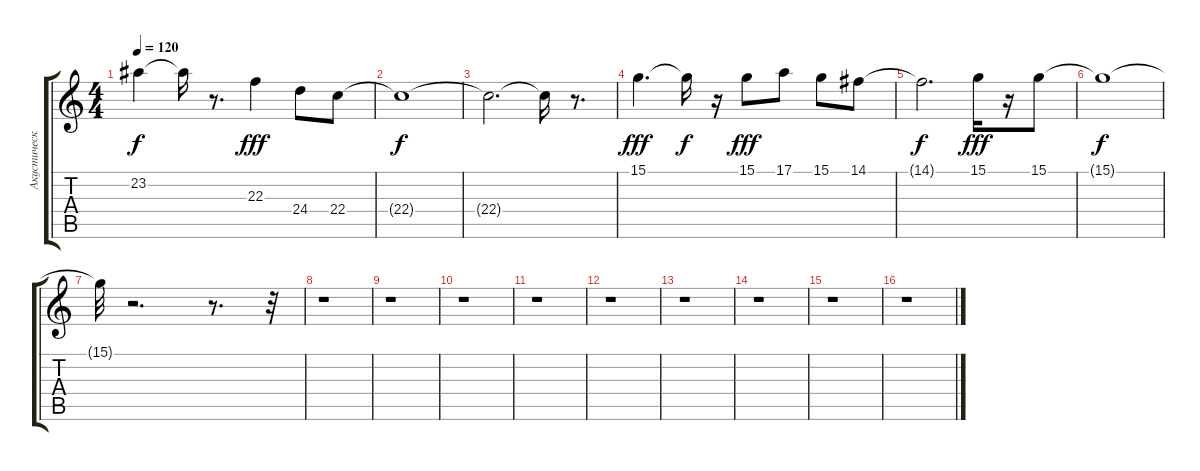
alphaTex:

\track ("Акустический Гранд Роял" "Акустическ") {instrument acousticgrandpiano}
\staff {score tabs}
\tuning (E4 B3 G3 D3 A2 E2) {hide}
\ts (4 4)
\tempo 120
\clef g2
\ks c
23.2{t}.4{dy f} 23.2{t}.16 r.8{d} 22.3.4{dy fff} 24.4.8 22.4.8 |
22.4{t}.1{dy f} |
22.4{t}.2{d} 22.4{t}.16 r.8{d} |
15.1.4{d dy fff} 15.1{t}.16{dy f} r.16 15.1.8{dy fff} 17.1.8 15.1.8 14.1.8 |
14.1{t}.2{d dy f} 15.1.16{dy fff} r.16 15.1.8 |
15.1{t}.1{dy f} |
15.1{t}.32 r.2{d} r.8{d} r.32 |
r.1 |
r.1 |
r.1 |
r.1 |
r.1 |
r.1 |
r.1 |
r.1 |
r.1
